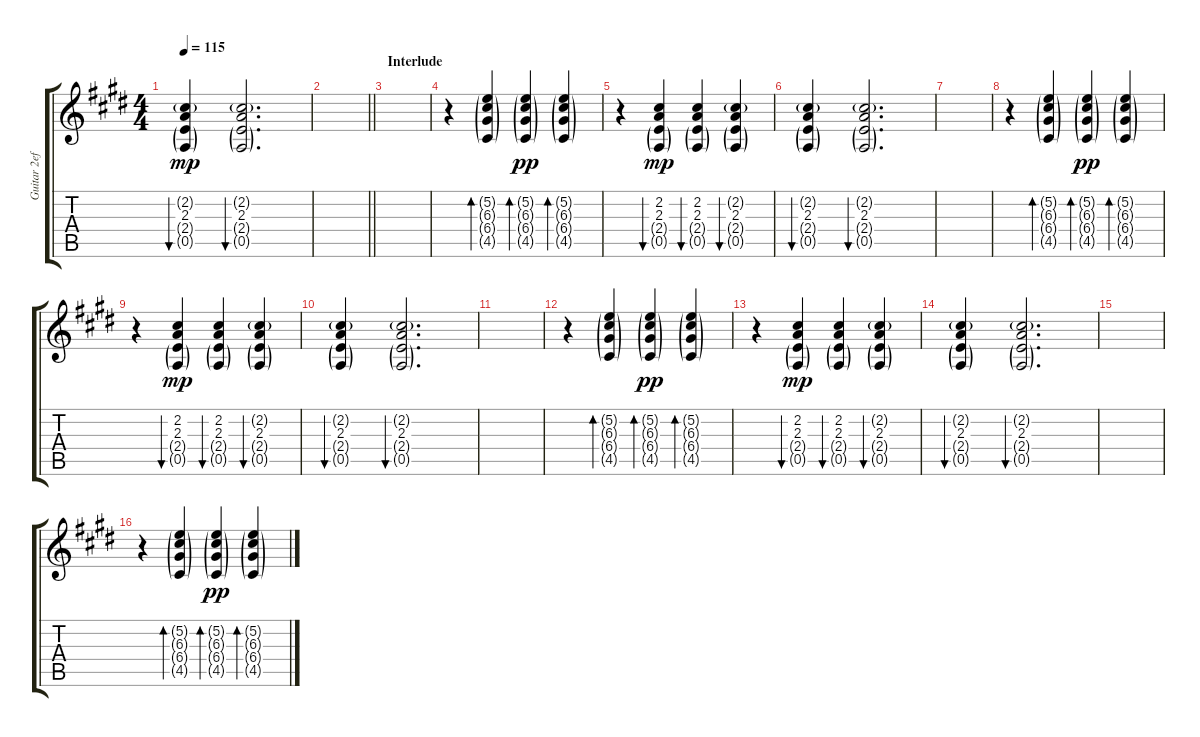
\track ("Guitar 2efx" "Guitar 2ef") {instrument electricguitarjazz}
\staff {score tabs}
\tuning (E4 B3 G3 D3 A2 E2) {hide}
\ts (4 4)
\tempo 115
\clef g2
\ks c#minor
(2.2{g} 2.3 2.4{g} 0.5{g}).4{bu 480 dy mp} (2.2{g} 2.3 2.4{g} 0.5{g}).2{d bu 480} |
\barLineRight lightlight
|
\section ("" "Interlude")
|
r.4 (5.2{g} 6.3{g} 6.4{g} 4.5{g}).4{bd 480} (5.2{g} 6.3{g} 6.4{g} 4.5{g}).4{bd 480 dy pp} (5.2{g} 6.3{g} 6.4{g} 4.5{g}).4{bd 480} |
r.4 (2.2 2.3 2.4{g} 0.5{g}).4{bu 480 dy mp} (2.2 2.3 2.4{g} 0.5{g}).4{bu 480} (2.2{g} 2.3 2.4{g} 0.5{g}).4{bu 480} |
(2.2{g} 2.3 2.4{g} 0.5{g}).4{bu 480} (2.2{g} 2.3 2.4{g} 0.5{g}).2{d bu 480} |
|
r.4 (5.2{g} 6.3{g} 6.4{g} 4.5{g}).4{bd 480} (5.2{g} 6.3{g} 6.4{g} 4.5{g}).4{bd 480 dy pp} (5.2{g} 6.3{g} 6.4{g} 4.5{g}).4{bd 480} |
r.4 (2.2 2.3 2.4{g} 0.5{g}).4{bu 480 dy mp} (2.2 2.3 2.4{g} 0.5{g}).4{bu 480} (2.2{g} 2.3 2.4{g} 0.5{g}).4{bu 480} |
(2.2{g} 2.3 2.4{g} 0.5{g}).4{bu 480} (2.2{g} 2.3 2.4{g} 0.5{g}).2{d bu 480} |
|
r.4 (5.2{g} 6.3{g} 6.4{g} 4.5{g}).4{bd 480} (5.2{g} 6.3{g} 6.4{g} 4.5{g}).4{bd 480 dy pp} (5.2{g} 6.3{g} 6.4{g} 4.5{g}).4{bd 480} |
r.4 (2.2 2.3 2.4{g} 0.5{g}).4{bu 480 dy mp} (2.2 2.3 2.4{g} 0.5{g}).4{bu 480} (2.2{g} 2.3 2.4{g} 0.5{g}).4{bu 480} |
(2.2{g} 2.3 2.4{g} 0.5{g}).4{bu 480} (2.2{g} 2.3 2.4{g} 0.5{g}).2{d bu 480} |
|
r.4 (5.2{g} 6.3{g} 6.4{g} 4.5{g}).4{bd 480} (5.2{g} 6.3{g} 6.4{g} 4.5{g}).4{bd 480 dy pp} (5.2{g} 6.3{g} 6.4{g} 4.5{g}).4{bd 480}
